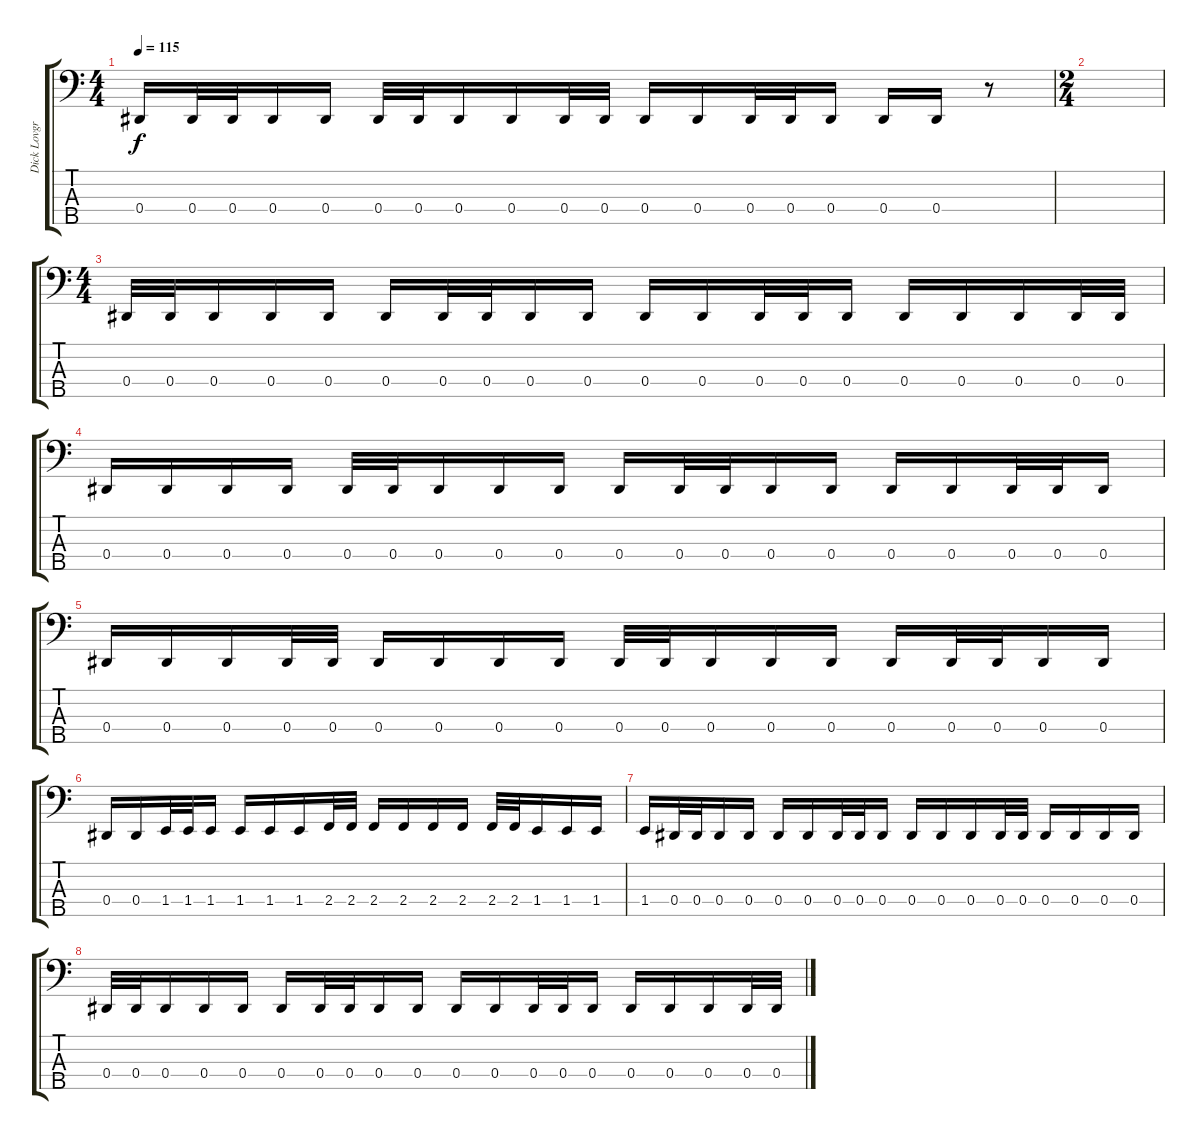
\track ("Dick Lovgren" "Dick Lovgr") {instrument electricbasspick}
\staff {score tabs}
\tuning (Gb2 Db2 Ab1 Eb1 Bb0) {hide}
\ts (4 4)
\tempo 115
\clef f4
\ks c
0.4.16{dy f} 0.4.32 0.4.32 0.4.16 0.4.16 0.4.32 0.4.32 0.4.16 0.4.16 0.4.32 0.4.32 0.4.16 0.4.16 0.4.32 0.4.32 0.4.16 0.4.16 0.4.16 r.8 |
\ts (2 4)
|
\ts (4 4)
0.4.32 0.4.32 0.4.16 0.4.16 0.4.16 0.4.16 0.4.32 0.4.32 0.4.16 0.4.16 0.4.16 0.4.16 0.4.32 0.4.32 0.4.16 0.4.16 0.4.16 0.4.16 0.4.32 0.4.32 |
0.4.16 0.4.16 0.4.16 0.4.16 0.4.32 0.4.32 0.4.16 0.4.16 0.4.16 0.4.16 0.4.32 0.4.32 0.4.16 0.4.16 0.4.16 0.4.16 0.4.32 0.4.32 0.4.16 |
0.4.16 0.4.16 0.4.16 0.4.32 0.4.32 0.4.16 0.4.16 0.4.16 0.4.16 0.4.32 0.4.32 0.4.16 0.4.16 0.4.16 0.4.16 0.4.32 0.4.32 0.4.16 0.4.16 |
0.4.16 0.4.16 1.4.32 1.4.32 1.4.16 1.4.16 1.4.16 1.4.16 2.4.32 2.4.32 2.4.16 2.4.16 2.4.16 2.4.16 2.4.32 2.4.32 1.4.16 1.4.16 1.4.16 |
1.4.16 0.4.32 0.4.32 0.4.16 0.4.16 0.4.16 0.4.16 0.4.32 0.4.32 0.4.16 0.4.16 0.4.16 0.4.16 0.4.32 0.4.32 0.4.16 0.4.16 0.4.16 0.4.16 |
0.4.32 0.4.32 0.4.16 0.4.16 0.4.16 0.4.16 0.4.32 0.4.32 0.4.16 0.4.16 0.4.16 0.4.16 0.4.32 0.4.32 0.4.16 0.4.16 0.4.16 0.4.16 0.4.32 0.4.32
